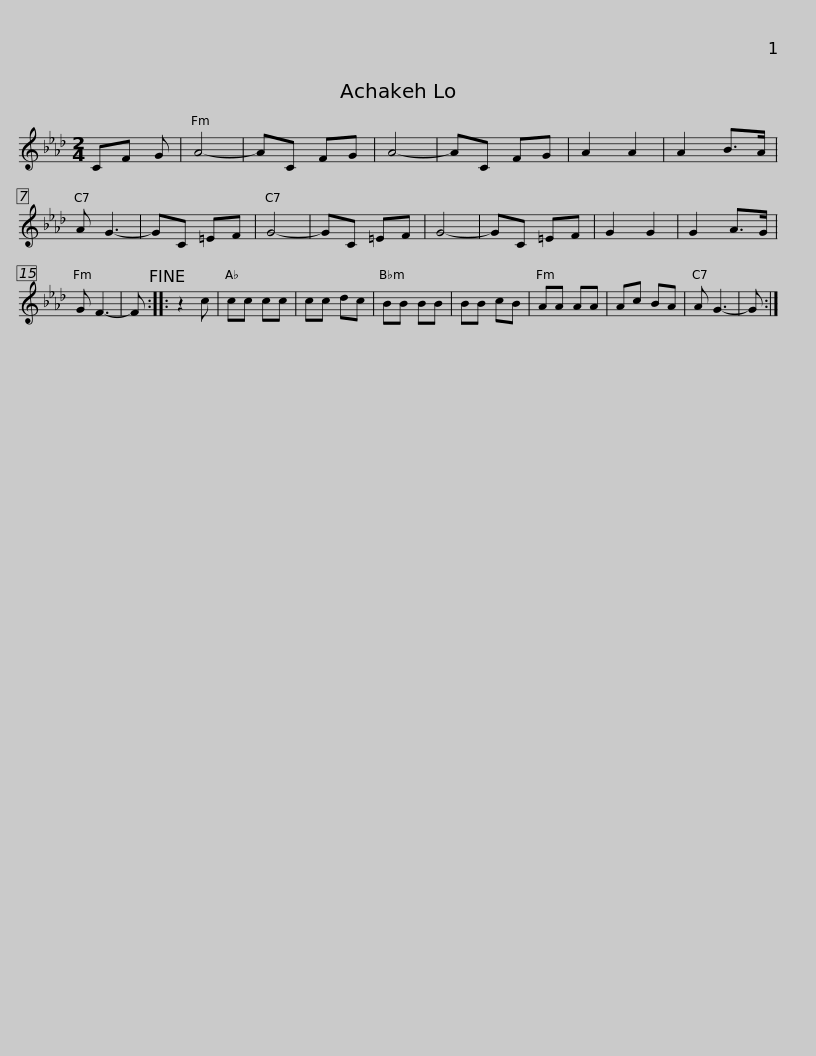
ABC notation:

X:1
L:1/8
M:2/4
I:linebreak $
K:Fmin
V:1 treble
V:1
 CF G | A4- | AC FG | A4- | AC FG | %5
 A2 A2 | A2 B>A | A G3- | GC =EF | G4- | %10
 GC =EF | G4- |$ GC =EF | G2 G2 | G2 A>G | %15
 G F3- | F!fine! :: z2 c | cc cc | cc dc | %20
 BB BB | BB cB | AA AA |$ Ac BA | A G3- | %25
 G :| %26
